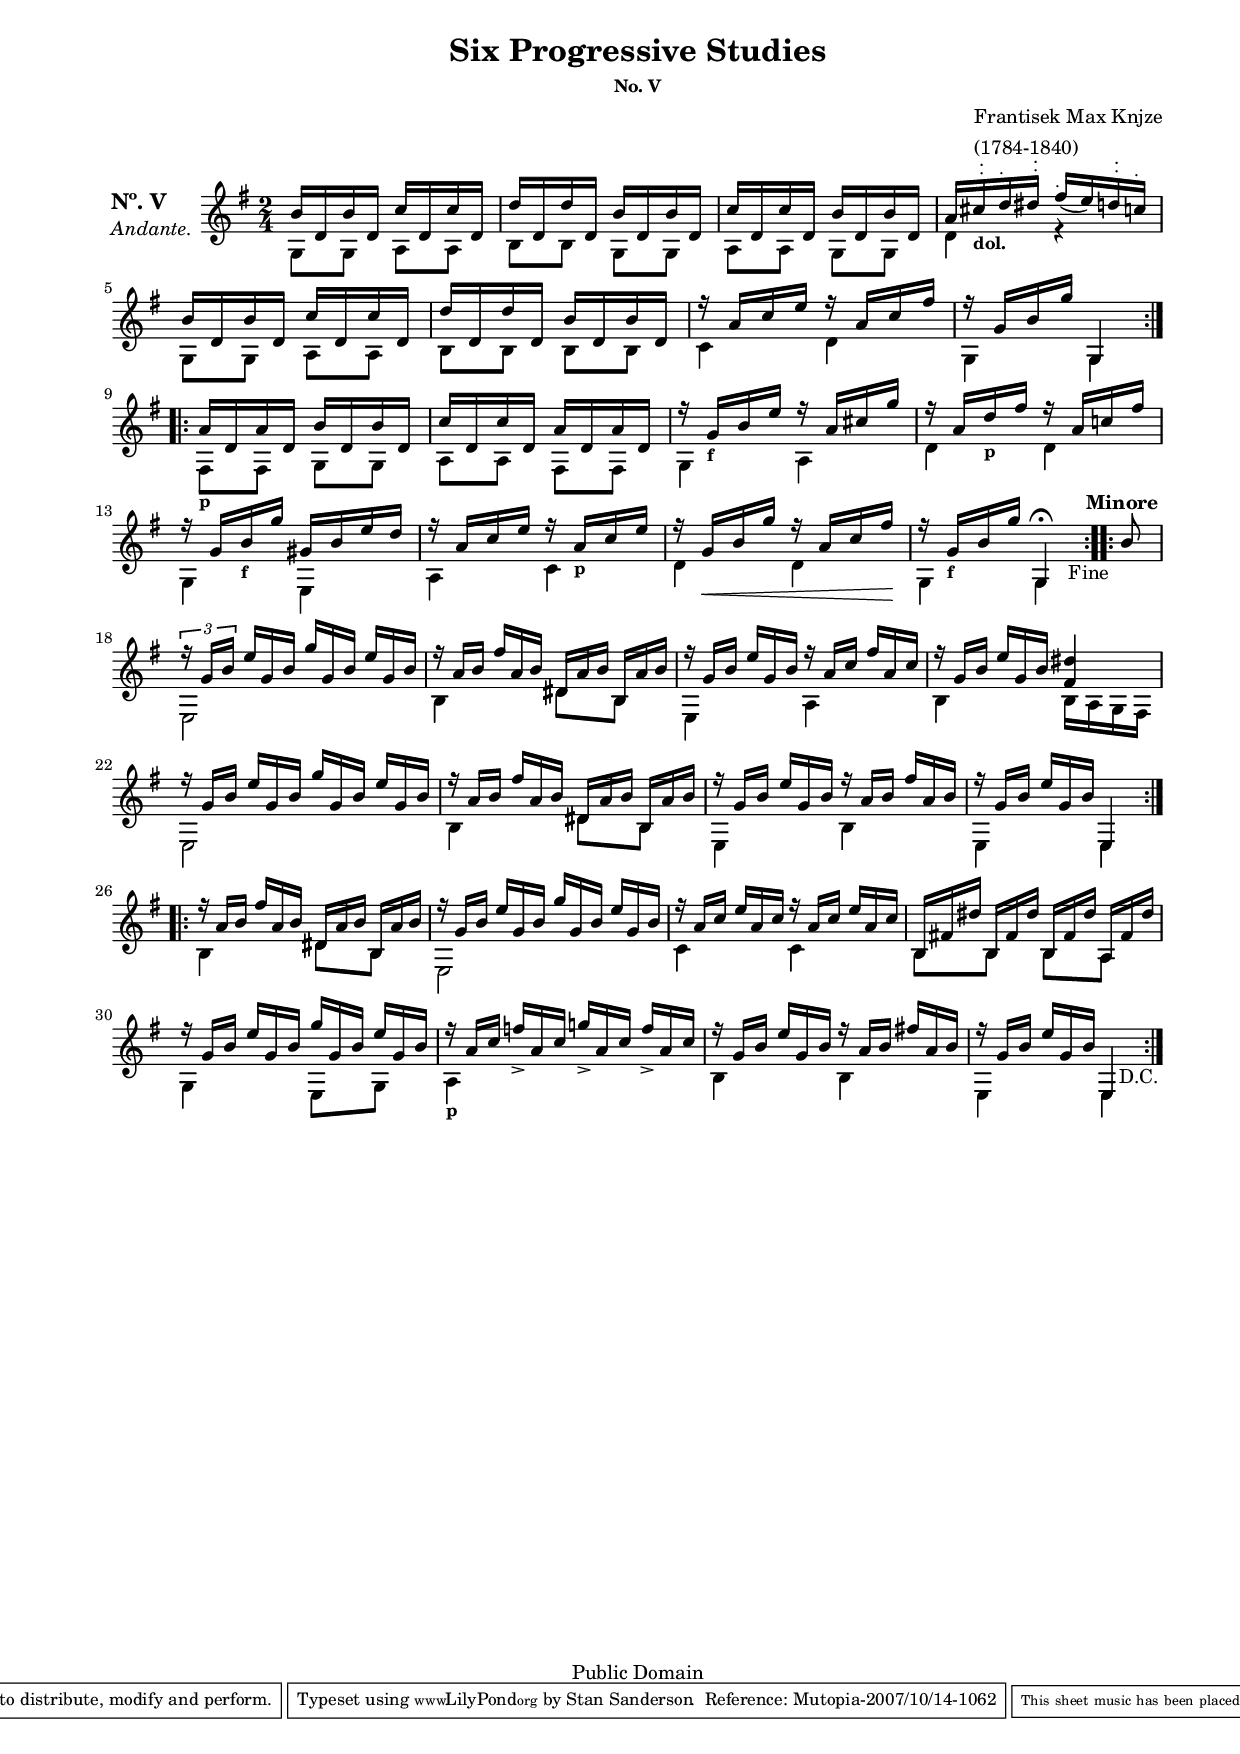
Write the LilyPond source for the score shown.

% Created on Sat Sep 29 2007
\version "2.11.33"
#(set-global-staff-size 17) 

\paper {
	%#(set-paper-size "a4")
	%#(set-paper-size "letter")
	left-margin = 0.75 \in
	line-width = 7.0 \in
	between-system-padding = #2.0
	between-system-space = #2.0
	ragged-last-bottom = ##f
	ragged-bottom = ##t
}


\header {
	title = "Six Progressive Studies"
	subsubtitle = "No. V"
	composer = \markup {
		\column {"Frantisek Max Knjze" "(1784-1840)"}
			}
% MUTOPIA
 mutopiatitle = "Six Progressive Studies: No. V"
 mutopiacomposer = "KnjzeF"
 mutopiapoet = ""
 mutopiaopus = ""
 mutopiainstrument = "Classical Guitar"
 date = "unk"
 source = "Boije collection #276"
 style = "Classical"
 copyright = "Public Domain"
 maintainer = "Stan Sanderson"
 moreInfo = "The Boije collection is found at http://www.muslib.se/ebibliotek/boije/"
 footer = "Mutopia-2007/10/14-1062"
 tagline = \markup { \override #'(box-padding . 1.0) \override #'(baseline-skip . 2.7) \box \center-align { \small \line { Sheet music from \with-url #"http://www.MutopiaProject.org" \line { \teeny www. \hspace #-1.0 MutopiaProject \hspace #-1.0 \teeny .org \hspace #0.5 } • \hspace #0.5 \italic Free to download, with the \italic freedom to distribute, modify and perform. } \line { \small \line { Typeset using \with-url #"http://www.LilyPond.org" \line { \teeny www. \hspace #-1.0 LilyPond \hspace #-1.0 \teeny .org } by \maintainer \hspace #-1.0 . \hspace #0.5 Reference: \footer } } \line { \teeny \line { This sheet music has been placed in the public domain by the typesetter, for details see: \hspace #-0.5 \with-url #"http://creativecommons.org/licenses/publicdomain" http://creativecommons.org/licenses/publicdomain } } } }
}
			

%% Source
%% Boije collection # 276
%% http://www.muslib.se/ebibliotek/boije/
%%
%% Praga presso Marco Berra.
%% Fra. Max Knjze (also spelled Kniže) was born
%% 7 Sep 1784 in Dralielcice, near Beroun, Bohmen. 
%% He died 23 Jul 1840 in Prague, Czechoslovakia.
%% He was a guitarist, composer and conductor.
%%

\include "english.ly"

%%%% shortcuts
%  fingering orientations
	sfol = \set fingeringOrientations = #'(left)
	sfor = \set fingeringOrientations = #'(right)
	sfod = \set fingeringOrientations = #'(down)
	sfou = \set fingeringOrientations = #'(up)

%  string number orientations
	ssnol =  \set stringNumberOrientations = #'(left)  %(down right up)
	ssnou =  \set stringNumberOrientations = #'(up)
	ssnod =  \set stringNumberOrientations = #'(down)
	ssnor =  \set stringNumberOrientations = #'(right)

%  position indicators
	II = \markup {\smaller "II"}
	IIa = \markup {\smaller \hspace #2.0 \bold "CII"}
	III = \markup {\smaller  "III"}
	IV = \markup {\smaller  "IV"}
	V = \markup {\smaller  "V"}
	VII = \markup {\smaller  "VII"}
	VIII = \markup {\smaller  "VIII"}
%% (alternates A)
	loc = \markup{\smaller"loco."}
	bpos = \markup{\smaller"2 pos:"}
	cpos = \markup{\smaller"3 pos:"}
	dpos = \markup{\smaller"4 pos:"}
	epos = \markup{\smaller"5 pos:"}
	gpos = \markup{\smaller"7 pos:"}
	ipos = \markup{\smaller"9 pos:"}
	eposd = \markup{\smaller\column{"5 pos:" "dol:"}}
	
%% dynamics per original
	pP = \markup { \smaller \bold "pp"}
	P = \markup { \smaller \bold "p"}
	mF = \markup { \smaller \bold "mf"}
	F = \markup { \smaller \bold "f"}
	fF = \markup { \smaller \bold "ff"}
	sF = \markup { \smaller \bold "sf"}
	dol = \markup { \smaller \bold "dol."}

% miscellaneous and reminders
	harm = \once \override NoteHead #'style = #'harmonic 
	octavado = \markup { \smaller \italic "arm. 12" }
	octavados= \markup {\smaller\italic\column {"arm." "12" }}
	%\mark \markup {\smaller \smaller \musicglyph #"scripts.segno"}
	%\markup {\smaller \vcenter "to" \hspace #0.7 \smaller \vcenter \musicglyph #"scripts.coda"}
	% \arpeggioUp \arpeggio
	%segn = \markup { \smaller \vcenter "to" \hspace #0.7 \vcenter \smaller \musicglyph #"scripts.segno" }

	dc = \markup{\smaller\bold "D.C."}
	dotI = \markup{\small"."}
	dotII = \markup{\small"："}
	dotIII = \markup{\bold\small"⋮"}
%% End shortcuts




upper = {
	\set Staff.instrumentName=\markup{
		\column {\larger\bold "Nº. V  " \italic "Andante. "}}
	\relative c''{
%% Note: vertically align volta brackets-  #5 is default
%%		\override Staff.VoltaBracket #'minimum-space = #5.5
	\key g \major
	\slurDown
	\repeat volta 2 {
		
		b16 d, b' d, c' d, c' d, |
		d' d, d' d, b' d, b' d, |
		c' d, c' d, b' d, b' d, |
		a' cs^\dotII_\dol d^\dotI ds^\dotII fs^\dotI( e) 
			d^\dotII c^\dotI |
		b16 d, b' d, c' d, c' d, |
		d' d, d' d, b' d, b' d, |
		r a' c e r a, c fs |
		r g, b g' g,,4
		
		
		}
	\repeat volta 2 {
		
		a'16_\P d, a' d, b' d, b' d, |
		c' d, c' d, a' d, a' d, |
		r g_\F b e r a, cs g' |
		r a, d_\P  fs r a, c! fs |
		r g, b_\F g' gs, b e d |
		r a c e r a,_\P c e |
		r g,_\< b g' r a, c fs\! |
		r g,_\F b g' g,,4\fermata
		
		}
		
	\repeat volta 2 {
		\partial 8*1

		b'8^\markup{\hspace #-4 \bold "Minore"} |
		\set tupletSpannerDuration = #(ly:make-moment 1 8) 
		\times 2/3 {
			r16 g[ b]
			\override TupletNumber #'transparent = ##t
			\override TupletBracket #'transparent = ##t 
			e[ g, b]  g'[ g, b] e[ g, b ]|
			r a[ b] fs'[ a, b] ds,[ a' b] b,[ a' b] |
			r g[ b] e[ g, b] r a[ c] fs[ a, c ]|
			r g[ b] e[ g, b] 
			} <ds fs,>4 |
		\times 2/3 {
			\override TupletNumber #'transparent = ##t
			\override TupletBracket #'transparent = ##t 
			r16 g,[ b] e[ g, b]  g'[ g, b] e[ g, b] |
			r a[ b] fs'[ a, b] ds,[ a' b] b,[ a' b] |
			r g[ b] e[ g, b] r a[ b] fs'[ a, b ]|
			r g[ b] e [g, b]
			} e,,4

		}
	\repeat volta 2 {
		\times 2/3 {
			\override TupletNumber #'transparent = ##t
			\override TupletBracket #'transparent = ##t 
			r16 a'[ b] fs'[ a, b] ds,[ a' b] b,[ a' b] |
			r g[ b] e[ g, b] g'[ g, b] e[ g, b] |
			r a[ c] e[ a, c] r a[ c] e[ a, c] |
			b,[ fs'! ds'] b,[ fs' ds'] b,[ fs' ds'] a,[ fs' ds'] |
			r g,[ b] e[ g, b] g'[ g, b] e[ g, b] |
			r a c f_>[ a, c] g'!_>[ a, c] f_>[ a, c] |
			r g[ b] e[ g, b] r a[ b] fs'![ a, b] |
			r g[ b] e[ g, b] 
			} e,,4
		
		}
	}
}		

middle = {
	\relative c'' {
		\override Staff.NoteCollision 
		#'merge-differently-headed = ##t
%% middle voice can interfere... use the following
%		\override Stem #'length-fraction = #0.4
	\repeat volta 2 {
		\partial 8*1
		s8 |
		e16 g e g d g e g | f g f g d g f g |
		e g e g f4 | e16 g e g d4 |
		e16_\F g e g d g e g | f g f g d g f g |
		e8 g f d | e g c,
				}
	\repeat volta 2 {
		\partial 8*1
		s4.
		s2.*3
	}
	}
}

lower = {
	\relative c' { 
		\override Staff.NoteCollision 
		#'merge-differently-headed = ##t
	\key g \major
	\repeat volta 2 {
		g8 g a a | b b g g | a a g g |
		d'4 r | g,8 g a a | b b b b |
		c4 d | g, g
	}
	\repeat volta 2 {
		fs8 fs g g | a a fs fs | g4 a | d d |
		g, e | a c | d d | g, g
		
		}

	\repeat volta 2 {
		\partial 8*1
		s8_\markup{\smaller\bold \hspace #-6 "Fine"} 
		e2 | b'4 ds8 b | e,4 a | b b16 a g fs |
		e2 | b'4 ds8 b | e,4 b' | e, e 
		}
	\repeat volta 2 {
		b'4 ds8 b | e,2 | c'4  c | b8 b b a |
		g4 e8 g | a4_\P s | b b |
		e, e_\markup{\smaller\bold \hspace #2 "D.C."}
		
		}
	
	}
}	

staffClassicalGuitarE = \new Staff 

%%%  this moves the fingering closer to the note than default
		\with { 
			\override Fingering #'padding = #0.2 
		}
			{
			\time 2/4
%			\key c \major
%			\tempo 4 = 72
%			\set Staff.instrumentName=\markup{\smaller\column{"Classical" "Guitar."}}
			\set Staff.midiInstrument="acoustic guitar (nylon)"
		%	\transposition c,
	<<
		\override Staff.NoteCollision 
		#'merge-differently-headed = ##t
			\new Voice = A { \voiceOne  \upper }
%			\new Voice = B { \voiceTwo  \middle }
			\new Voice = C { \voiceFour  \lower }
	>>
%		\bar "|."  %% End the piece if no repeat at end
}

\score { 
	\staffClassicalGuitarE
	}

		
\layout  {
		 \context { \Voice
%%% provides thicker glissando and moves closer to notes
			 \override Glissando #'thickness = #3
			 \override Glissando #'gap = #0.05

%%% adjust fingering size, distance from note
			\override Fingering #'font-size = #-6
			\override Fingering #'padding = #0.3
		 	}
	\context { \Score
			\override MetronomeMark #'extra-offset = #'(-9 . 0)
			\override MetronomeMark #'padding = #'3
			}
		
}		


\score {
	\unfoldRepeats
	\staffClassicalGuitarE
	  \midi {
	    \context {
		    \Score
	      		tempoWholesPerMinute = #(ly:make-moment 120 4)
	    }
	    \context { 
		    \Voice 
		    \remove "Dynamic_performer"
	    }
    }
}
